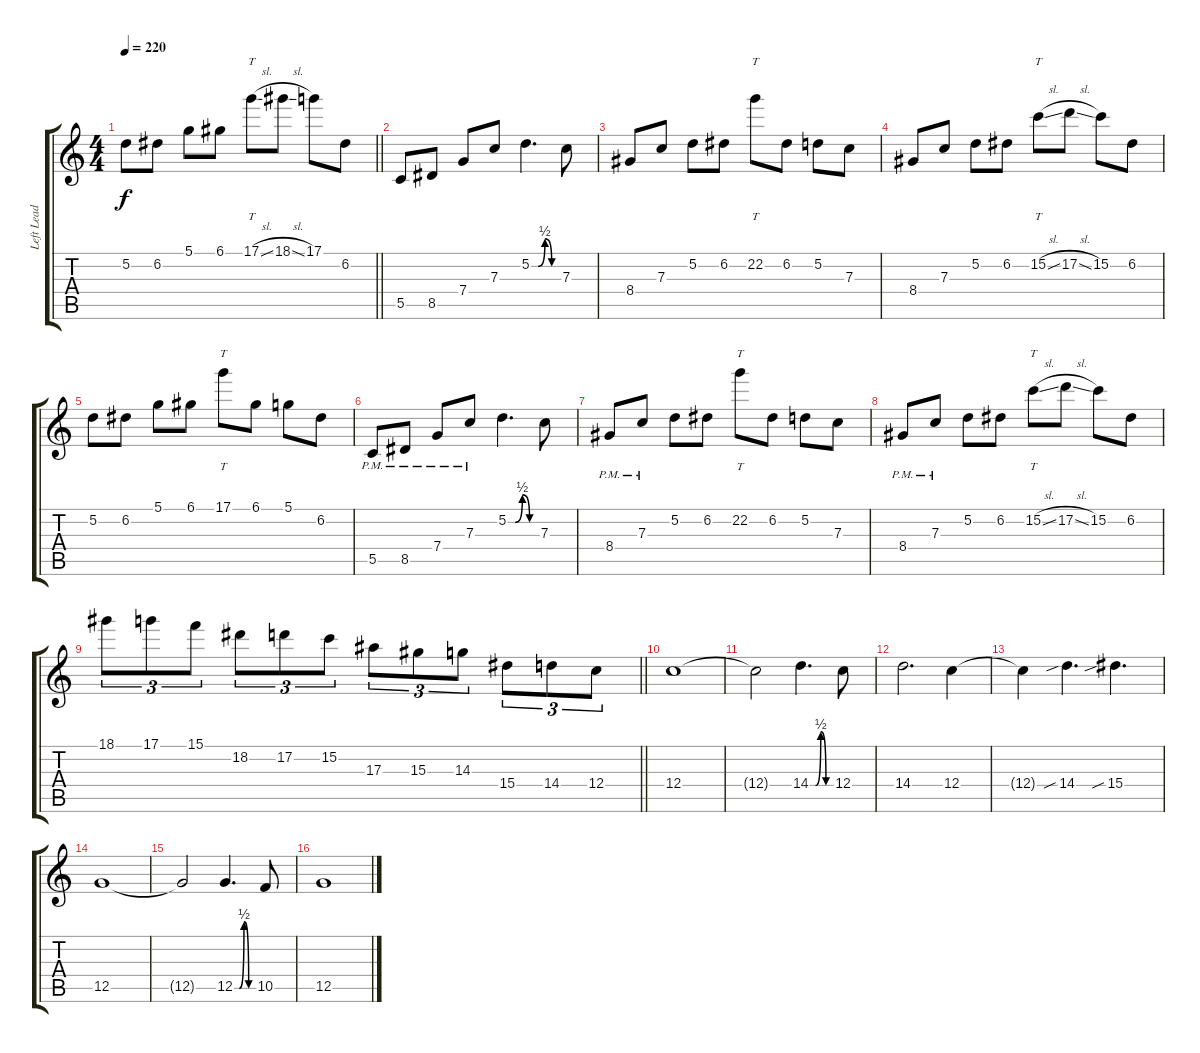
\track ("Left Lead 1" "Left Lead ") {instrument distortionguitar}
\staff {score tabs}
\tuning (D4 A3 F3 C3 G2 C2) {hide}
\ts (4 4)
\tempo 220
\clef g2
\barLineRight lightlight
\ks c
5.2.8{dy f} 6.2.8 5.1.8 6.1.8 17.1{sl}.8{tt} 18.1{sl}.8 17.1.8 6.2.8 |
5.5.8 8.5.8 7.4.8 7.3.8 5.2{be (custom 0 0 15 0 30 2 45 0 60 0)}.4{d} 7.3.8 |
8.4.8 7.3.8 5.2.8 6.2.8 22.2.8{tt} 6.2.8 5.2.8 7.3.8 |
8.4.8 7.3.8 5.2.8 6.2.8 15.2{sl}.8{tt} 17.2{sl}.8 15.2.8 6.2.8 |
5.2.8 6.2.8 5.1.8 6.1.8 17.1.8{tt} 6.1.8 5.1.8 6.2.8 |
5.5{pm}.8 8.5{pm}.8 7.4{pm}.8 7.3{pm}.8 5.2{be (custom 0 0 15 0 30 2 45 0 60 0)}.4{d} 7.3.8 |
8.4{pm}.8 7.3{pm}.8 5.2.8 6.2.8 22.2.8{tt} 6.2.8 5.2.8 7.3.8 |
8.4{pm}.8 7.3{pm}.8 5.2.8 6.2.8 15.2{sl}.8{tt} 17.2{sl}.8 15.2.8 6.2.8 |
\barLineRight lightlight
18.1.8{tu (3 2)} 17.1.8{tu (3 2)} 15.1.8{tu (3 2)} 18.2.8{tu (3 2)} 17.2.8{tu (3 2)} 15.2.8{tu (3 2)} 17.3.8{tu (3 2)} 15.3.8{tu (3 2)} 14.3.8{tu (3 2)} 15.4.8{tu (3 2)} 14.4.8{tu (3 2)} 12.4.8{tu (3 2)} |
\section ("" "")
12.4.1 |
12.4{t}.2 14.4{be (custom 0 0 15 0 30 2 45 0 60 0)}.4{d} 12.4.8 |
14.4.2{d} 12.4.4 |
12.4{t}.4 14.4{sib}.4{d} 15.4{sib}.4{d} |
12.5.1 |
12.5{t}.2 12.5{be (custom 0 0 15 0 30 2 45 0 60 0)}.4{d} 10.5.8 |
12.5.1
